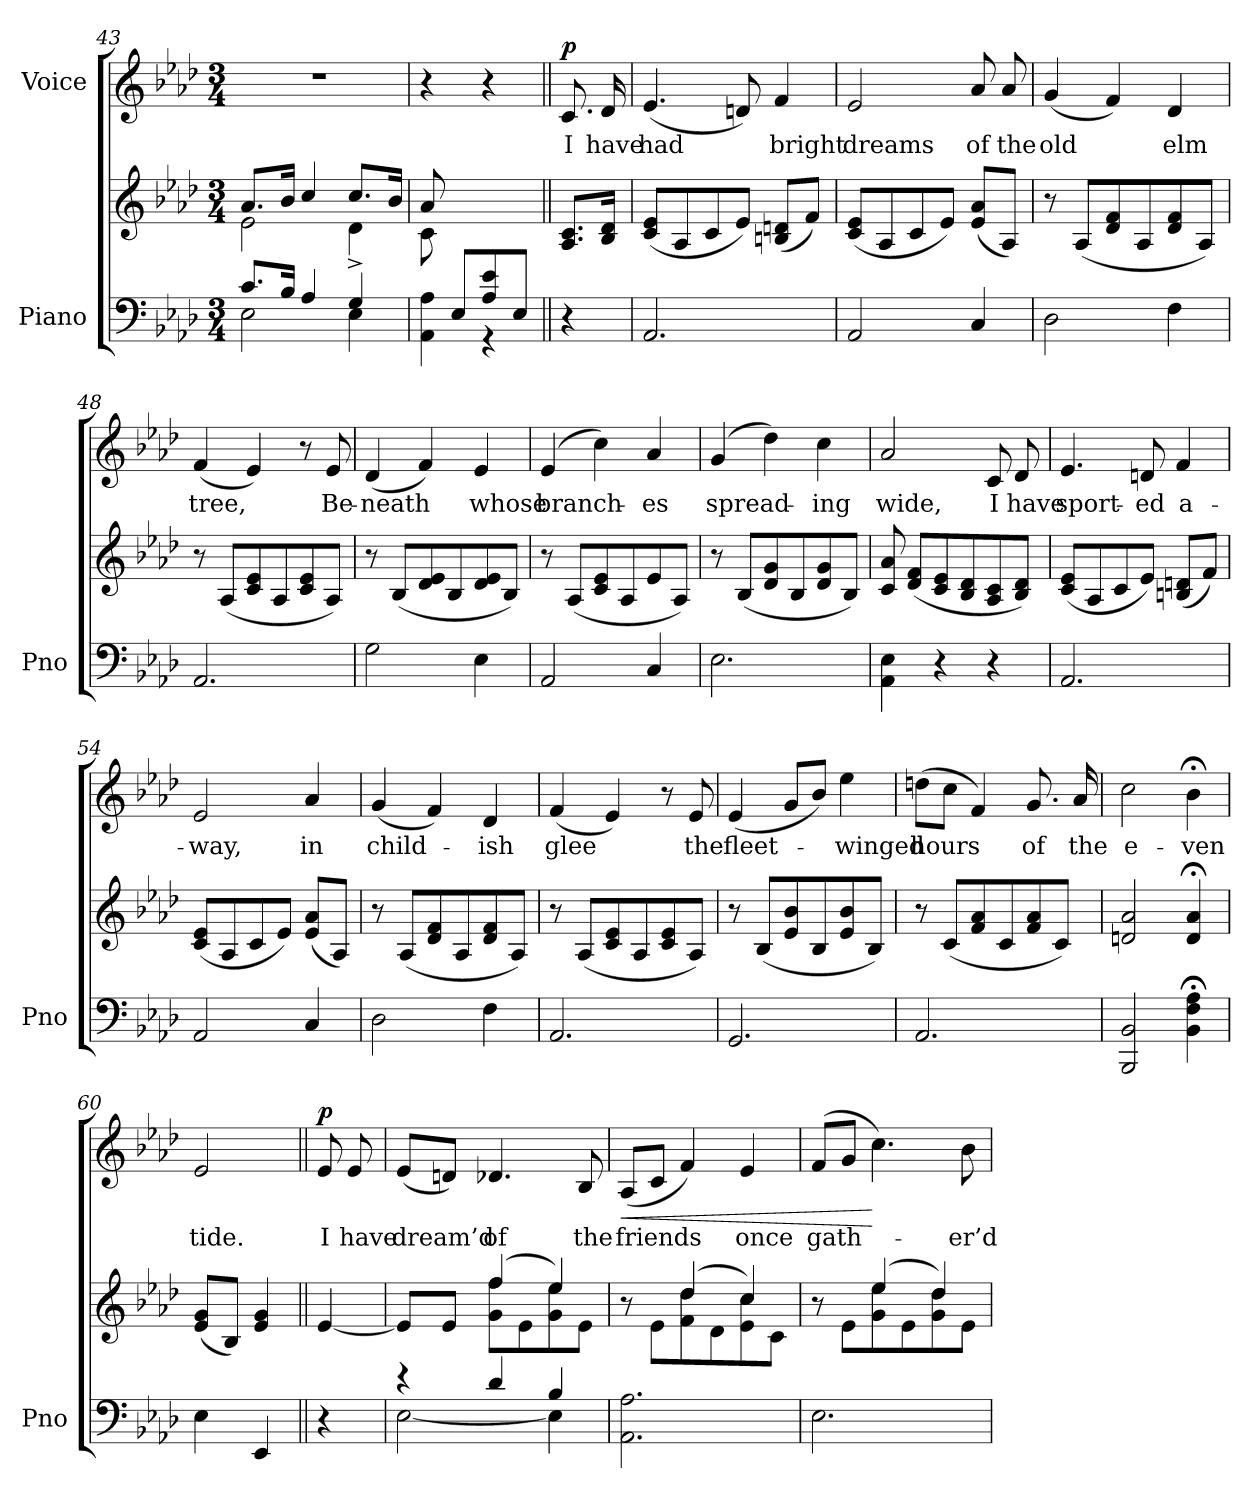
**kern	**kern	**kern	**text	**dynam
*part2	*part2	*part1	*part1	*part1
*staff3	*staff2	*staff1	*staff1	*staff1
*I"Piano	*	*I"Voice	*	*
*I'Pno	*	*	*	*
*clefF4	*clefG2	*clefG2	*	*
*k[b-e-a-d-]	*k[b-e-a-d-]	*k[b-e-a-d-]	*	*
*M3/4	*M3/4	*M3/4	*	*
=43	=43	=43	=43	=43
*^	*^	*	*	*
8.c/L	2E-\	8.a-/L	2e-\	2.r	.	.
16B-/Jk	.	16b-/Jk	.	.	.	.
4A-/	.	4cc/	.	.	.	.
4G^/	4E-\	8.cc/L	4d-\	.	.	.
.	.	16b-/Jk	.	.	.	.
=44	=44	=44	=44	=44	=44	=44
8ryy	4AA-\ 4A-\	8a-/	8c\	4r	.	.
8E-/L	.	4.ryy	8ryy	.	.	.
8A-/ 8e-/	4r	.	4ryy	4r	.	.
8E-/J	.	.	.	.	.	.
*v	*v	*	*	*	*	*
*	*v	*v	*	*	*
=44X4||	=44X4||	=44X4||	=44X4||	=44X4||
!	!	!	!	!LO:DY:a
4r	8.A-/ 8.c/L	8.c/	I	p
.	16B-/ 16d-/Jk	16d-/	have	.
=45	=45	=45	=45	=45
*	*^	*	*	*
2.AA-/	(8c/ 8e-/L	8ryy	(4.e-/	had	.
.	8A-/	2ryy	.	.	.
.	8c/	.	.	.	.
.	8e-/J)	.	8dn/)	.	.
.	(8Bn/ 8dn/L	.	4f/	bright	.
.	8f/J)	8ryy	.	.	.
*	*v	*v	*	*	*
=46	=46	=46	=46	=46
2AA-/	(8c/ 8e-/L	2e-/	dreams	.
.	8A-/	.	.	.
.	8c/	.	.	.
.	8e-/J)	.	.	.
4C/	(8e-/ 8a-/L	8a-/	of	.
.	8A-/J)	8a-/	the	.
=47	=47	=47	=47	=47
2D-\	8r	(4g/	old	.
.	(8A-/L	.	.	.
.	8d-/ 8f/	4f/)	.	.
.	8A-/	.	.	.
4F\	8d-/ 8f/	4d-/	elm	.
.	8A-/J)	.	.	.
=48	=48	=48	=48	=48
2.AA-/	8r	(4f/	tree,	.
.	(8A-/L	.	.	.
.	8c/ 8e-/	4e-/)	.	.
.	8A-/	.	.	.
.	8c/ 8e-/	8r	.	.
.	8A-/J)	8e-/	Be-	.
=49	=49	=49	=49	=49
2G\	8r	(4d-/	-neath	.
.	(8B-/L	.	.	.
.	8d-/ 8e-/	4f/)	.	.
.	8B-/	.	.	.
4E-\	8d-/ 8e-/	4e-/	whose	.
.	8B-/J)	.	.	.
=50	=50	=50	=50	=50
2AA-/	8r	(4e-/	branch-	.
.	(8A-/L	.	.	.
.	8c/ 8e-/	4cc\)	.	.
.	8A-/	.	.	.
4C/	8e-/	4a-/	-es	.
.	8A-/J)	.	.	.
=51	=51	=51	=51	=51
2.E-\	8r	(4g/	spread-	.
.	(8B-/L	.	.	.
.	8d-/ 8g/	4dd-\)	.	.
.	8B-/	.	.	.
.	8d-/ 8g/	4cc\	-ing	.
.	8B-/J)	.	.	.
=52	=52	=52	=52	=52
4AA-\ 4E-\	8c/ 8a-/	2a-/	wide,	.
.	(8d-/ 8f/L	.	.	.
4r	8c/ 8e-/	.	.	.
.	8B-/ 8d-/	.	.	.
4r	8A-/ 8c/	8c/	I	.
.	8B-/ 8d-/J)	8d-/	have	.
=53	=53	=53	=53	=53
2.AA-/	(8c/ 8e-/L	4.e-/	sport-	.
.	8A-/	.	.	.
.	8c/	.	.	.
.	8e-/J)	8dn/	-ed	.
.	(8Bn/ 8dn/L	4f/	a-	.
.	8f/J)	.	.	.
=54	=54	=54	=54	=54
2AA-/	(8c/ 8e-/L	2e-/	-way,	.
.	8A-/	.	.	.
.	8c/	.	.	.
.	8e-/J)	.	.	.
4C/	(8e-/ 8a-/L	4a-/	in	.
.	8A-/J)	.	.	.
=55	=55	=55	=55	=55
2D-\	8r	(4g/	child-	.
.	(8A-/L	.	.	.
.	8d-/ 8f/	4f/)	.	.
.	8A-/	.	.	.
4F\	8d-/ 8f/	4d-/	-ish	.
.	8A-/J)	.	.	.
=56	=56	=56	=56	=56
2.AA-/	8r	(4f/	glee	.
.	(8A-/L	.	.	.
.	8c/ 8e-/	4e-/)	.	.
.	8A-/	.	.	.
.	8c/ 8e-/	8r	.	.
.	8A-/J)	8e-/	the	.
=57	=57	=57	=57	=57
2.GG/	8r	(4e-/	fleet-	.
.	(8B-/L	.	.	.
.	8e-/ 8b-/	8g/L	.	.
.	8B-/	8b-/J)	.	.
.	8e-/ 8b-/	4ee-\	-winged	.
.	8B-/J)	.	.	.
=58	=58	=58	=58	=58
2.AA-/	8r	(8ddn\L	hours	.
.	(8c/L	8cc\J	.	.
.	8f/ 8a-/	4f/)	.	.
.	8c/	.	.	.
.	8f/ 8a-/	8.g/	of	.
.	8c/J)	.	.	.
.	.	16a-/	the	.
=59	=59	=59	=59	=59
2BBB-/ 2BB-/	2dn/ 2a-/	2cc\	e-	.
4BB-\;< 4F\;< 4A-\;<	4d/;< 4a-/;<	4b-;<\	-ven	.
=60	=60	=60	=60	=60
4E-\	(8e-/ 8g/L	2e-/	tide.	.
.	8B-/J)	.	.	.
4EE-/	4e-/ 4g/	.	.	.
=60X5||	=60X5||	=60X5||	=60X5||	=60X5||
!	!	!	!	!LO:DY:a
4r	[4e-/	8e-/	I	p
.	.	8e-/	have	.
=61	=61	=61	=61	=61
*^	*^	*	*	*
4r	[2E-\	8e-/L]	4ryy	(8e-/L	dream’d	.
.	.	8e-/J	.	8dn/J)	.	.
4d-/	.	(4ff/	8g\ 8ff\L	4.d-X/	of	.
.	.	.	8e-\	.	.	.
4B-/	4E-\]	4ee-/)	8g\ 8ee-\	.	.	.
.	.	.	8e-\J	8B-/	the	.
*v	*v	*	*	*	*	*
=62	=62	=62	=62	=62	=62
!	!	!	!	!	!LO:HP:b
2.AA-\ 2.A-\	4ryy	8r	(>8A-/L	friends	<
.	.	8e-\L	8c/J	.	.
.	(4dd-/	8f\ 8dd-\	4f/)	.	.
.	.	8d-\	.	.	.
.	4cc/)	8e-\ 8cc\	4e-/	once	.
.	.	8c\J	.	.	.
=63	=63	=63	=63	=63	=63
2.E-\	4ryy	8r	(8f/L	gath-	.
.	.	8e-\L	8g/J	.	.
.	(4ee-/	8g\ 8ee-\	4.cc\)	.	[
.	.	8e-\	.	.	.
.	4dd-/)	8g\ 8dd-\	.	.	.
.	.	8e-\J	8b-\	-er’d	.
*	*v	*v	*	*	*
=	=	=	=	=
*-	*-	*-	*-	*-
